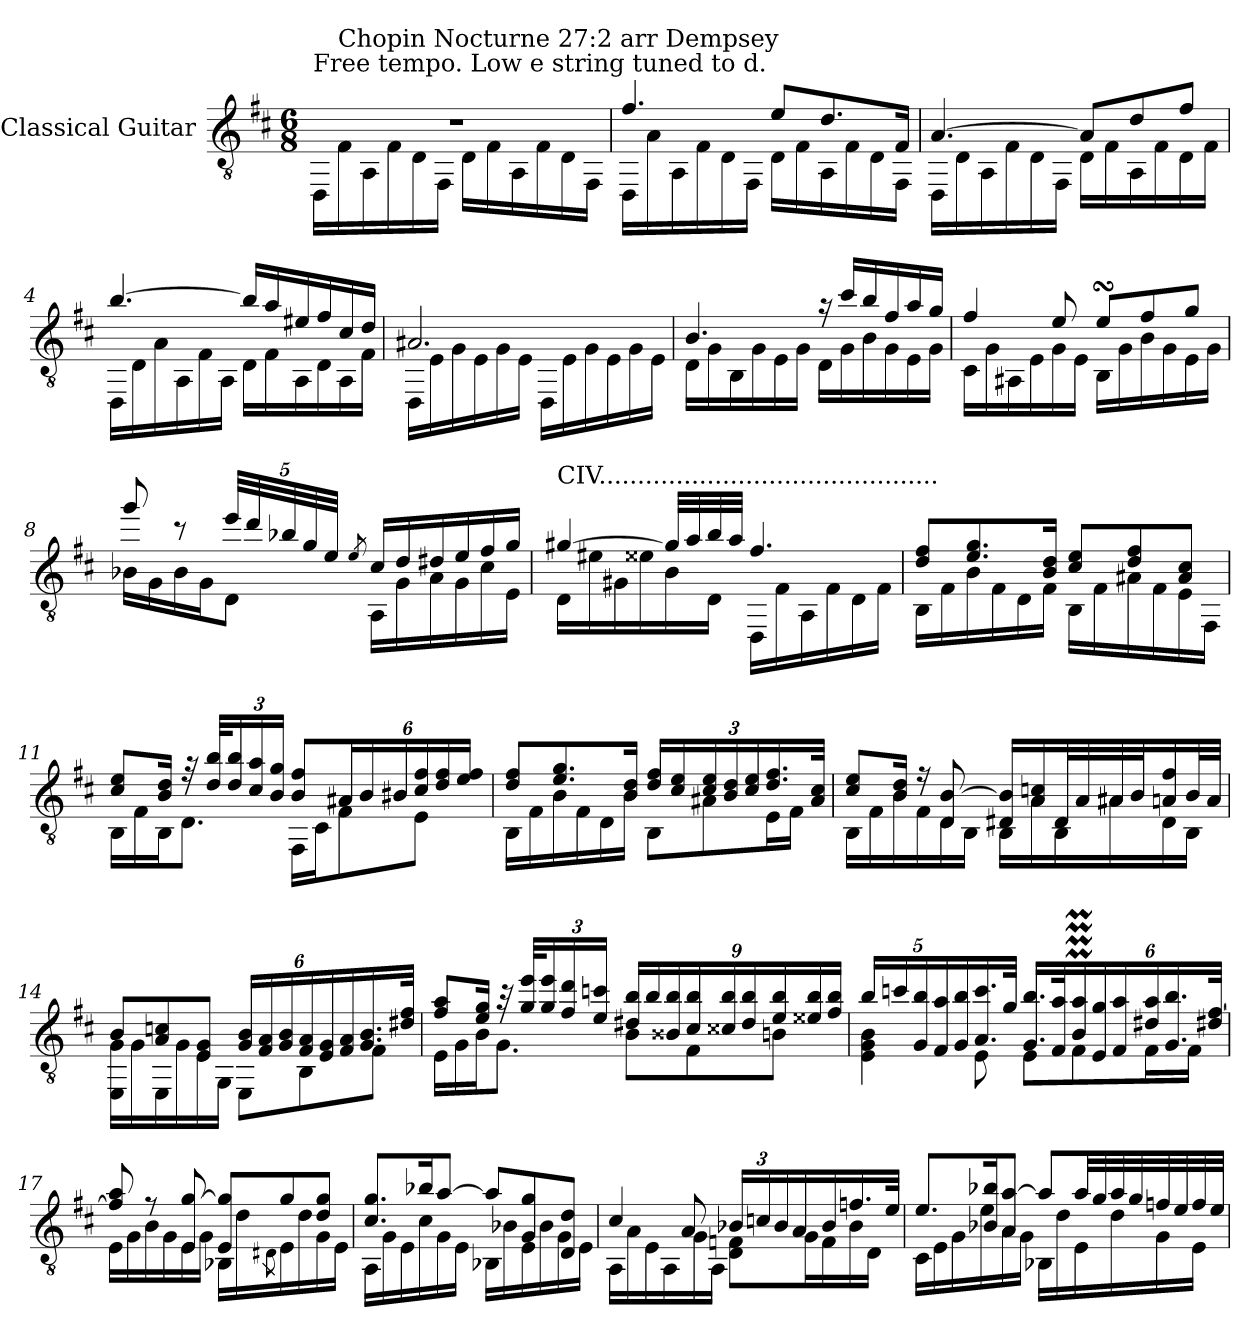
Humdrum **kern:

**kern
*part1
*staff1
*I"Classical Guitar
*I'Guit.
*clefGv2
*k[f#c#]
*M6/8
*MM40
=1
*^
!LO:TX:t=Free tempo. Low e string tuned to d.	!
2.r	16DD\LL
!	!LO:TX:t=Chopin Nocturne 27&colon;2 arr Dempsey
.	16F#\
.	16AA\
.	16F#\
.	16D\
.	16FF#\JJ
.	16D\LL
.	16F#\
.	16AA\
.	16F#\
.	16D\
.	16FF#\JJ
=2	=2
4.f#/	16DD\LL
.	16A\
.	16AA\
.	16F#\
.	16D\
.	16FF#\JJ
8e/L	16D\LL
.	16F#\
8.d/	16AA\
.	16F#\
.	16D\
16F#/Jk	16FF#\JJ
=3	=3
[4.A/	16DD\LL
.	16D\
.	16AA\
.	16F#\
.	16D\
.	16FF#\JJ
8A/L]	16D\LL
.	16F#\
8d/	16AA\
.	16F#\
8f#/J	16D\
.	16F#\JJ
!!LO:LB:g=z	!!
=4	=4
[4.b/	16DD\LL
.	16D\
.	16A\
.	16AA\
.	16F#\
.	16AA\JJ
16b/LL]	16D\LL
16a/	16F#\
16e#X/	16AA\
16f#/	16D\
16c#/	16AA\
16d/JJ	16F#\JJ
=5	=5
2.A#X/	16DD\LL
.	16E<<\
.	16G<\
.	16E\
.	16G\
.	16E\JJ
.	16DD\LL
.	16E\
.	16G\
.	16E\
.	16G\
.	16E\JJ
=6	=6
4.B/	16D\LL
.	16G\
.	16BB\
.	16G\
.	16E\
.	16G\JJ
16r	16D\LL
16cc#/LL	16G\
16b/	16B\
16f#/	16G\
16a/	16E\
16g/JJ	16G\JJ
!!LO:LB:g=z	!!
=7	=7
4f#/	16C#\LL
.	16G\
.	16AA#X\
.	16E\
8e/	16G\
.	16E\JJ
8esSSS/L	16BB\LL
.	16G\
8f#/	16B\
.	16G\
8g/J	16E\
.	16G\JJ
=8	=8
8gg/	16B-X<<\LL
.	16G<\
8r	16B-\
.	16G\J
*Xbrackettup	*
40ee/LLL	8D\J
40dd/	.
40b-X/	.
40g/	.
40e/JJJ	.
8qe/	.
16c#/LL	16AA\LL
16d/	16G\
16d#X/	16A\
16e/	16G\
16f#/	16c#\
16g/JJ	16E\JJ
!!LO:LB:g=z	!!
=9	=9
!LO:TX:a:t=CIV............................................	!
[4g#X/	16D\LL
.	16e#X\
.	16G#X\
.	16e##X\
32g#/LLL]	16B\
32a/	.
32b/	16D\JJ
32a/JJJ	.
4.f#/	16DD\LL
.	16F#\
.	16AA\
.	16F#\
.	16D\
.	16F#\JJ
=10	=10
8d/ 8f#/L	16BB\LL
.	16F#\
8.e/ 8.g/	16B\
.	16F#\
.	16D\
16B/ 16d/Jk	16F#\JJ
8c#/ 8e/L	16BB\LL
.	16F#\
8d/ 8f#/	16A#X\
.	16F#\
8A#/ 8c#/J	16E\
.	16FF#\JJ
!!LO:LB:g=z	!!
=11	=11
8c#/ 8e/L	16BB\LL
.	16F#\
16B/ 16d/Jk	16BB\J
32r	8.D\J
32d/ 32b/KLL	.
24d/ 24b/	.
24c#/ 24a/	.
24B/ 24g/JJ	.
8B/ 8f#/L	16FF#\LL
.	16C#\J
24A#X/L	8F#\
24B/	.
24B#X/	.
24c#/ 24f#/	8E\J
24d/ 24f#/	.
24e/ 24f#/JJ	.
=12	=12
8d/ 8f#/L	16BB\LL
.	16F#\
8.e/ 8.g/	16B\
.	16F#\
.	16D\
16B/ 16d/Jk	16B\JJ
16d/ 16f#/LL	8BB\L
16c#/ 16e/	.
24c#/ 24e/	8A#X\
24B/ 24d/	.
24c#/ 24e/	.
16.d/ 16.f#/	16E\L
.	16F#\JJ
32A#/ 32c#/JJk	.
!!LO:LB:g=z	!!
=13	=13
8c#/ 8e/L	16BB\LL
.	16F#\
16B/ 16d/Jk	16B\
16r	16F#\
8D/ [8B/	16D\
.	16BB\JJ
16D#X/ 16B/]LL	16BB\LL
16A/ 16cn/	16A\
32D#/L	16BB\
32A/	.
32A#X/	16A#\
32B/J	.
16An/ 16f#/	16D#\
32B/L	16BB\JJ
32A/JJJ	.
=14	=14
8B/L	16EE\ 16G\LL
.	16G\
8A/ 8cn/	16EE\
.	16G\
8E/ 8G/J	16E\
.	16GG\JJ
24G/ 24B/LL	8EE\L
24F#/ 24A/	.
24G/ 24B/	.
24F#/ 24A/	8BB\
24E/ 24G/	.
24F#/ 24A/	.
16.G/ 16.B/	8F#\J
32d#X/ 32f#/JJk	.
!!LO:LB:g=z	!!
=15	=15
8f#/ 8a/L	16E<\LL
.	16G\
16e/ 16g/Jk	16B\J
32r	8.G\J
32g/ 32ee/KLL	.
24g/ 24ee/	.
24f#/ 24dd/	.
24e/ 24ccn/JJ	.
24d#X/ 24b/LL	8B\L
24b/	.
24B##X/ 24b/	.
24c#/ 24b/	8F#\
24c##X/ 24b/	.
24d#/ 24b/	.
24e/ 24b/	8Bn\J
24e##X/ 24b/	.
24f#/ 24b/JJ	.
!!LO:PB:g=z	!!
=16	=16
20b/LL	4E\<<< 4G\<<< 4B\<<<
20ccn/	.
20G/ 20b/	.
20F#/ 20a/	.
20G/ 20b/	.
16.A/ 16.cc/	8E\
32g/JJk	.
16.G/ 16.b/LL	8E\L
32F#/ 32a/K	.
24B/M 24a/M	8F#\
24E/ 24g/	.
24F#/ 24a/	.
24d#X/ 24a/	16F#\L
24.G/ 24.b/	.
.	16F#\JJ
48d#X/ [48f#/JJk	.
=17	=17
8f#/] 8a/	16E\LL
.	16G\
8r	16B\
.	16G\
8E/ [8g/	16E\
.	16G\JJ
8E/ 8g/]L	16BB-X\LL
.	16d\
.	8qD#X\
8g/	16E\
.	16d\
8d/ 8g/J	16G\
.	16E\JJ
!!LO:LB:g=z	!!
=18	=18
8.c#/ 8.g/L	16AA\LL
.	16G\
.	16E\
16b-X/K	16c#\
[8a/J	16G\
.	16E\JJ
8a/L]	16BB-X\LL
.	16B-X\
8G/ 8g/	16E\
.	16B-\
8D/ 8d/J	16G\
.	16E\JJ
=19	=19
4c#/	16AA\LL
.	16A\
.	16E\
.	16AA\
8A/	16G\
.	16AA\JJ
24B-X/LL	8D\ 8Fn\L
24cn/	.
24B-/	.
16A/	16G\L
16B-/	16F\
16.fn/	16B-\
.	16D\JJ
32e/JJk	.
!!LO:LB:g=z	!!
=20	=20
8.e/L	16C#\LL
.	16E\
.	16G\
16B-X/ 16b-X/K	16e\
8A/ [8a/J	16A\
.	16G\JJ
8a/L]	16BB-X\LL
.	16d\
32a/LL	16E\
32g/	.
32a/	16d\
32g/	.
32fn/	16G\
32e/	.
32f/	16E\JJ
32e/JJJ	.
*v	*v
=
*-
